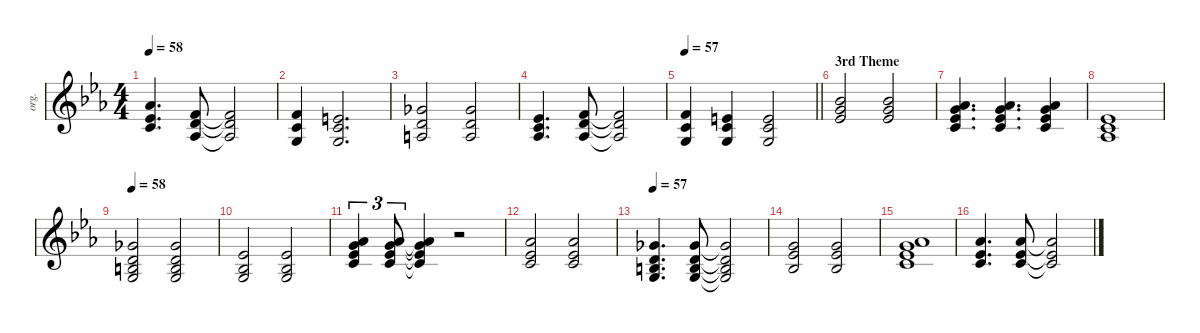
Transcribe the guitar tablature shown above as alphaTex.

\defaultSystemsLayout 4
\hideDynamics
\bracketExtendMode groupsimilarinstruments
\otherSystemsTrackNameOrientation horizontal
\track ("Keyboard 1-hid" "org.") {defaultSystemsLayout 4 instrument synthstrings1}
\staff {score}
\tuning (E4 B3 G3 D3 A2 E2)
\ts (4 4)
\tempo 58
\clef g2
\ks cminor
(4.1{acc b} 4.2{acc b} 5.3{acc forcenatural}).4{d dy f} (1.1{acc forcenatural} 3.2{acc forcenatural} 1.3{acc b}).8 (1.1{t acc forcenatural} 3.2{t acc forcenatural} 1.3{t acc b}).2 |
(1.1{acc forcenatural} 1.2{acc forcenatural} 0.3{acc forcenatural}).4 (0.1{acc forcenatural} 1.2{acc forcenatural} 0.3{acc forcenatural}).2{d} |
(2.1{acc b} 3.2{acc forcenatural} 2.3{acc forcenatural}).2 (2.1{acc b} 3.2{acc forcenatural} 2.3{acc forcenatural}).2 |
(4.2{acc b} 5.3{acc forcenatural} 6.4{acc b}).4{d} (6.2{acc forcenatural} 7.3{acc forcenatural} 6.4{acc b}).8 (6.2{t acc forcenatural} 7.3{t acc forcenatural} 6.4{t acc b}).2 |
\tempo 57
\barLineRight lightlight
(6.2{acc forcenatural} 5.3{acc forcenatural} 5.4{acc forcenatural}).4 (5.2{acc forcenatural} 5.3{acc forcenatural} 5.4{acc forcenatural}).4 (5.2{acc forcenatural} 5.3{acc forcenatural} 5.4{acc forcenatural}).2 |
\section ("" "3rd Theme")
(6.1{acc b} 8.2{acc forcenatural} 8.3{acc b}).2 (6.1{acc b} 8.2{acc forcenatural} 8.3{acc b}).2 |
(4.1{acc b} 8.2{acc forcenatural} 8.3{acc b} 10.4{acc forcenatural}).4{d} (4.1{acc b} 8.2{acc forcenatural} 8.3{acc b} 10.4{acc forcenatural}).4{d} (4.1{acc b} 8.2{acc forcenatural} 8.3{acc b} 10.4{acc forcenatural}).4 |
(4.2{acc b} 5.3{acc forcenatural} 6.4{acc b}).1 |
\tempo 58
(0.2{acc forcenatural} 11.3{acc b} 12.4{acc forcenatural} 10.5{acc forcenatural}).2 (2.1{acc b} 3.2{acc forcenatural} 4.3{acc forcenatural} 5.4{acc forcenatural}).2 |
(4.2{acc b} 3.3{acc b} 5.4{acc forcenatural}).2 (4.2{acc b} 3.3{acc b} 5.4{acc forcenatural}).2 |
(4.1{acc b} 8.2{acc forcenatural} 8.3{acc b} 10.4{acc forcenatural}).4{tu (3 2)} (4.1{acc b} 8.2{acc forcenatural} 8.3{acc b} 10.4{acc forcenatural}).8{tu (3 2)} (4.1{t acc b} 8.2{t acc forcenatural} 8.3{t acc b} 10.4{t acc forcenatural}).4{beam Up} r.2 |
(9.2{acc b} 8.3{acc b} 10.4{acc forcenatural}).2 (4.1{acc b} 4.2{acc b} 5.3{acc forcenatural}).2 |
\tempo 57
(2.1{acc b} 3.2{acc forcenatural} 4.3{acc forcenatural} 5.4{acc forcenatural}).4{d} (2.1{acc b} 3.2{acc forcenatural} 4.3{acc forcenatural} 5.4{acc forcenatural}).8 (2.1{t acc b} 3.2{t acc forcenatural} 4.3{t acc forcenatural} 5.4{t acc forcenatural}).2 |
(3.1{acc forcenatural} 4.2{acc b} 3.3{acc b}).2 (3.1{acc forcenatural} 4.2{acc b} 3.3{acc b}).2 |
(4.1{acc b} 8.2{acc forcenatural} 8.3{acc b} 10.4{acc forcenatural}).1 |
(4.1{acc b} 4.2{acc b} 5.3{acc forcenatural}).4{d} (4.1{acc b} 4.2{acc b} 5.3{acc forcenatural}).8 (4.1{t acc b} 4.2{t acc b} 5.3{t acc forcenatural}).2
